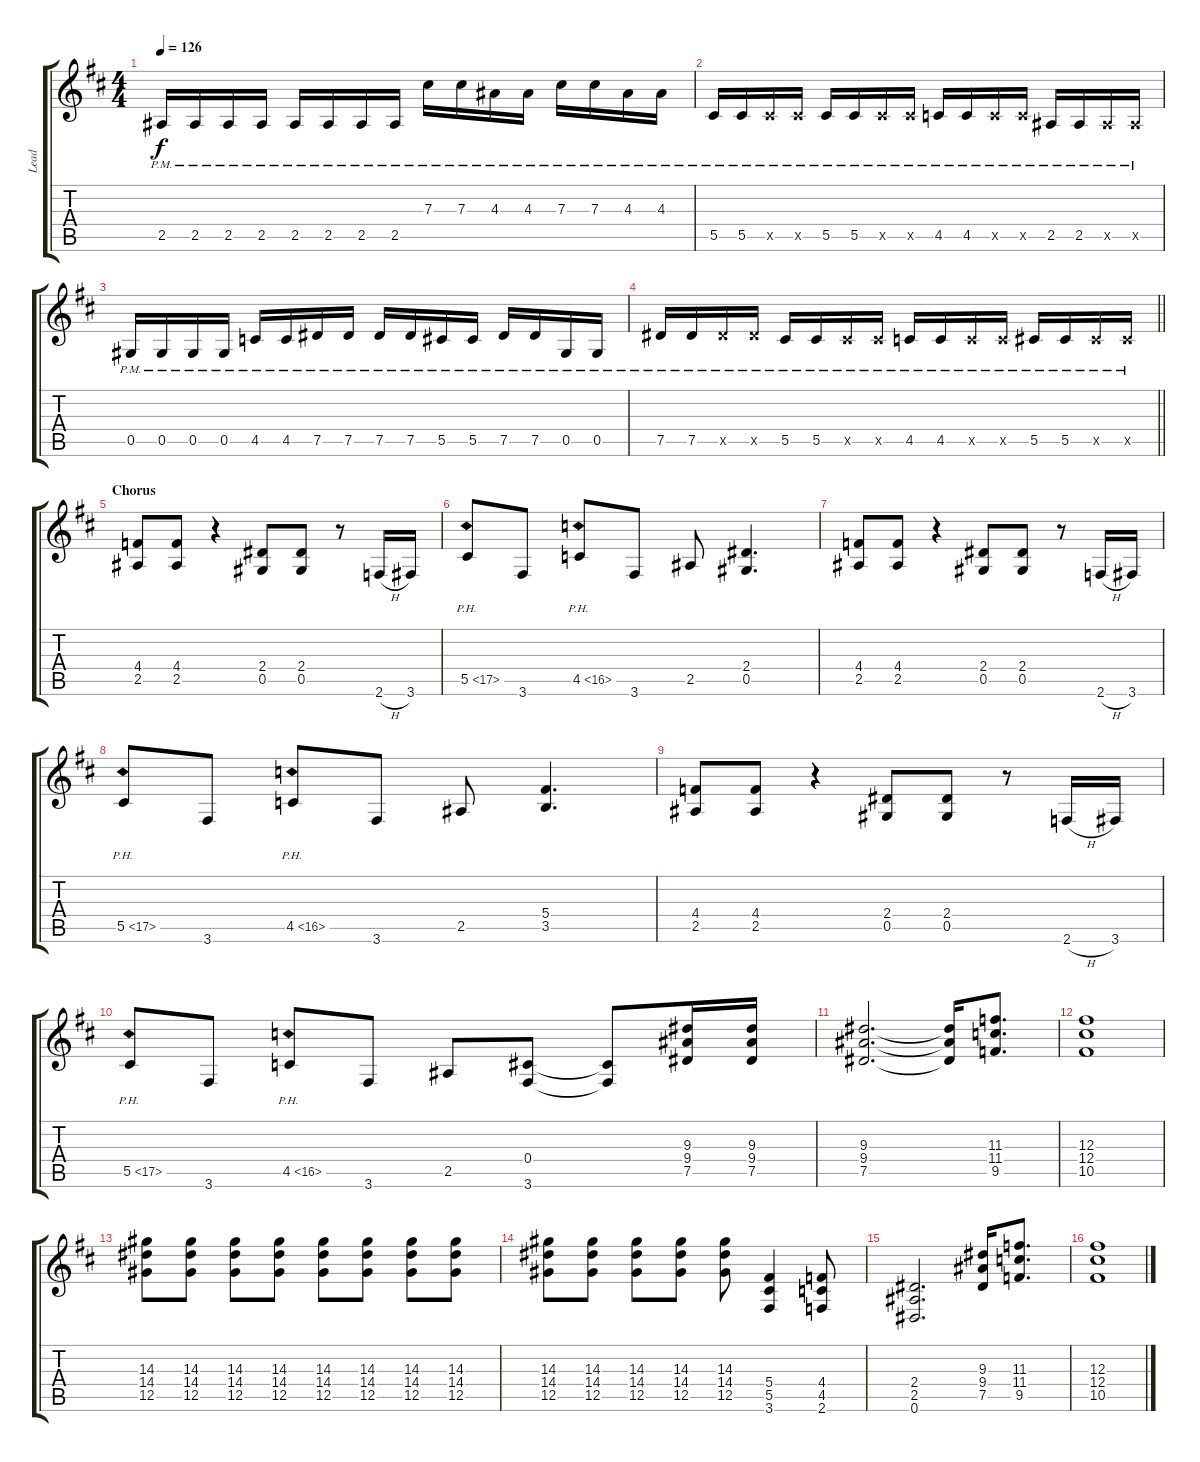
\track ("Lead" "Lead") {instrument overdrivenguitar}
\staff {score tabs}
\tuning (Eb4 Bb3 Gb3 Db3 Ab2 Eb2) {hide}
\ts (4 4)
\tempo 126
\clef g2
\ks d
2.5{pm}.16{dy f} 2.5{pm}.16 2.5{pm}.16 2.5{pm}.16 2.5{pm}.16 2.5{pm}.16 2.5{pm}.16 2.5{pm}.16 7.3{pm}.16 7.3{pm}.16 4.3{pm}.16 4.3{pm}.16 7.3{pm}.16 7.3{pm}.16 4.3{pm}.16 4.3{pm}.16 |
5.5{pm}.16 5.5{pm}.16 5.5{pm x}.16 5.5{pm x}.16 5.5{pm}.16 5.5{pm}.16 5.5{pm x}.16 5.5{pm x}.16 4.5{pm}.16 4.5{pm}.16 4.5{pm x}.16 4.5{pm x}.16 2.5{pm}.16 2.5{pm}.16 2.5{pm x}.16 2.5{pm x}.16 |
0.5{pm}.16 0.5{pm}.16 0.5{pm}.16 0.5{pm}.16 4.5{pm}.16 4.5{pm}.16 7.5{pm}.16 7.5{pm}.16 7.5{pm}.16 7.5{pm}.16 5.5{pm}.16 5.5{pm}.16 7.5{pm}.16 7.5{pm}.16 0.5{pm}.16 0.5{pm}.16 |
\barLineRight lightlight
7.5{pm}.16 7.5{pm}.16 7.5{pm x}.16 7.5{pm x}.16 5.5{pm}.16 5.5{pm}.16 5.5{pm x}.16 5.5{pm x}.16 4.5{pm}.16 4.5{pm}.16 4.5{pm x}.16 4.5{pm x}.16 5.5{pm}.16 5.5{pm}.16 5.5{pm x}.16 5.5{pm x}.16 |
\section ("" "Chorus")
(4.4 2.5).8 (4.4 2.5).8 r.4 (2.4 0.5).8 (2.4 0.5).8 r.8 2.6{h}.16 3.6.16 |
5.5{ph 12}.8 3.6.8 4.5{ph 12}.8 3.6.8 2.5.8 (2.4 0.5).4{d} |
(4.4 2.5).8 (4.4 2.5).8 r.4 (2.4 0.5).8 (2.4 0.5).8 r.8 2.6{h}.16 3.6.16 |
5.5{ph 12}.8 3.6.8 4.5{ph 12}.8 3.6.8 2.5.8 (5.4 3.5).4{d} |
(4.4 2.5).8 (4.4 2.5).8 r.4 (2.4 0.5).8 (2.4 0.5).8 r.8 2.6{h}.16 3.6.16 |
5.5{ph 12}.8 3.6.8 4.5{ph 12}.8 3.6.8 2.5.8 (0.4 3.6).8 (0.4{t} 3.6{t}).8 (9.3 9.4 7.5).16 (9.3 9.4 7.5).16 |
(9.3 9.4 7.5).2{d} (9.3{t} 9.4{t} 7.5{t}).16 (11.3 11.4 9.5).8{d} |
(12.3 12.4 10.5).1 |
(14.3 14.4 12.5).8 (14.3 14.4 12.5).8 (14.3 14.4 12.5).8 (14.3 14.4 12.5).8 (14.3 14.4 12.5).8 (14.3 14.4 12.5).8 (14.3 14.4 12.5).8 (14.3 14.4 12.5).8 |
(14.3 14.4 12.5).8 (14.3 14.4 12.5).8 (14.3 14.4 12.5).8 (14.3 14.4 12.5).8 (14.3 14.4 12.5).8 (5.4 5.5 3.6).4 (4.4 4.5 2.6).8 |
(2.4 2.5 0.6).2{d} (9.3 9.4 7.5).16 (11.3 11.4 9.5).8{d} |
(12.3 12.4 10.5).1
